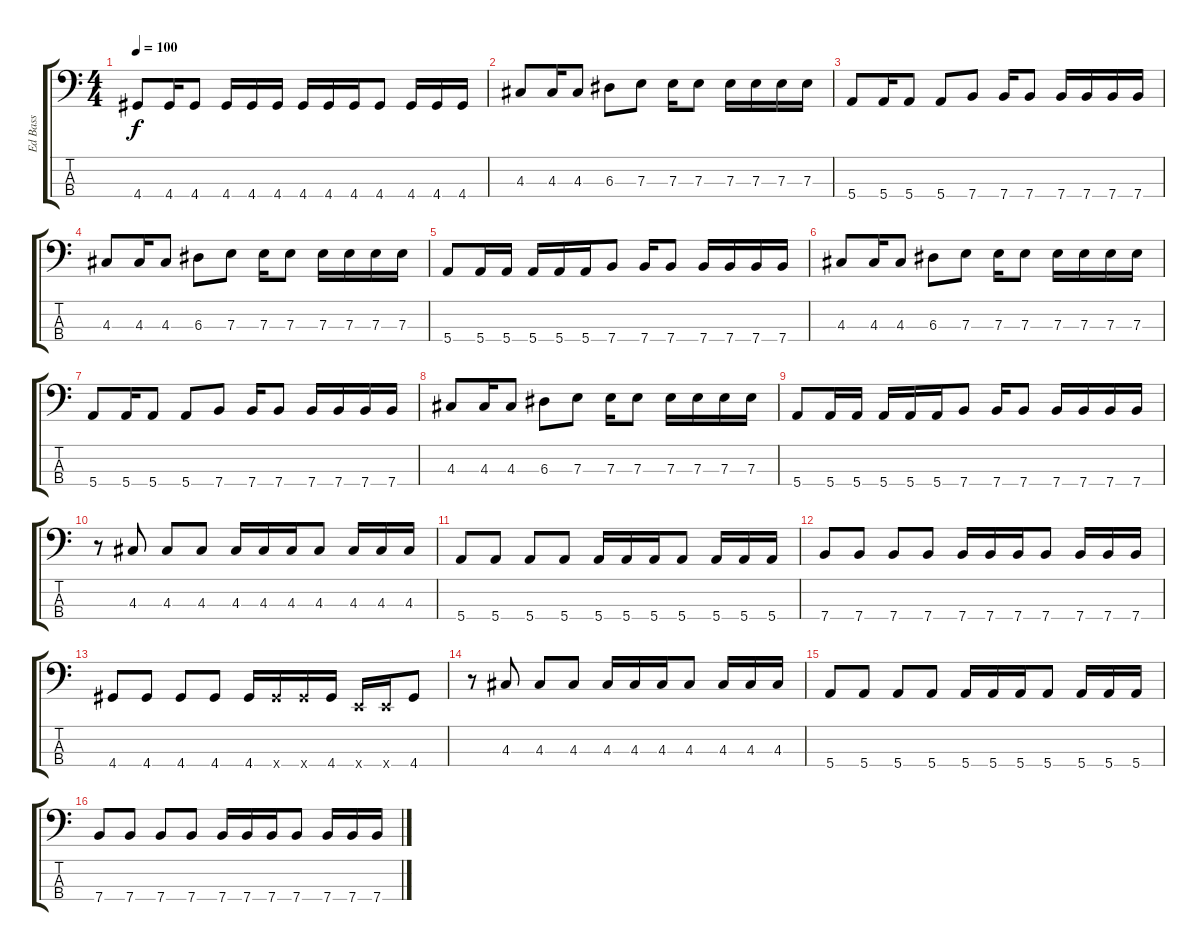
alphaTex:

\track ("Ed Bass" "Ed Bass") {instrument electricbasspick}
\staff {score tabs}
\tuning (G2 D2 A1 E1) {hide}
\ts (4 4)
\tempo 100
\clef f4
\ks c
4.4.8{dy f} 4.4.16 4.4.8 4.4.16 4.4.16 4.4.16 4.4.16 4.4.16 4.4.16 4.4.8 4.4.16 4.4.16 4.4.16 |
4.3.8 4.3.16 4.3.8 6.3.8 7.3.8 7.3.16 7.3.8 7.3.16 7.3.16 7.3.16 7.3.16 |
5.4.8 5.4.16 5.4.8 5.4.8 7.4.8 7.4.16 7.4.8 7.4.16 7.4.16 7.4.16 7.4.16 |
4.3.8 4.3.16 4.3.8 6.3.8 7.3.8 7.3.16 7.3.8 7.3.16 7.3.16 7.3.16 7.3.16 |
5.4.8 5.4.16 5.4.16 5.4.16 5.4.16 5.4.16 7.4.8 7.4.16 7.4.8 7.4.16 7.4.16 7.4.16 7.4.16 |
4.3.8 4.3.16 4.3.8 6.3.8 7.3.8 7.3.16 7.3.8 7.3.16 7.3.16 7.3.16 7.3.16 |
5.4.8 5.4.16 5.4.8 5.4.8 7.4.8 7.4.16 7.4.8 7.4.16 7.4.16 7.4.16 7.4.16 |
4.3.8 4.3.16 4.3.8 6.3.8 7.3.8 7.3.16 7.3.8 7.3.16 7.3.16 7.3.16 7.3.16 |
5.4.8 5.4.16 5.4.16 5.4.16 5.4.16 5.4.16 7.4.8 7.4.16 7.4.8 7.4.16 7.4.16 7.4.16 7.4.16 |
r.8 4.3.8 4.3.8 4.3.8 4.3.16 4.3.16 4.3.16 4.3.8 4.3.16 4.3.16 4.3.16 |
5.4.8 5.4.8 5.4.8 5.4.8 5.4.16 5.4.16 5.4.16 5.4.8 5.4.16 5.4.16 5.4.16 |
7.4.8 7.4.8 7.4.8 7.4.8 7.4.16 7.4.16 7.4.16 7.4.8 7.4.16 7.4.16 7.4.16 |
4.4.8 4.4.8 4.4.8 4.4.8 4.4.16 4.4{x}.16 4.4{x}.16 4.4.16 0.4{x}.16 0.4{x}.16 4.4.8 |
r.8 4.3.8 4.3.8 4.3.8 4.3.16 4.3.16 4.3.16 4.3.8 4.3.16 4.3.16 4.3.16 |
5.4.8 5.4.8 5.4.8 5.4.8 5.4.16 5.4.16 5.4.16 5.4.8 5.4.16 5.4.16 5.4.16 |
7.4.8 7.4.8 7.4.8 7.4.8 7.4.16 7.4.16 7.4.16 7.4.8 7.4.16 7.4.16 7.4.16
